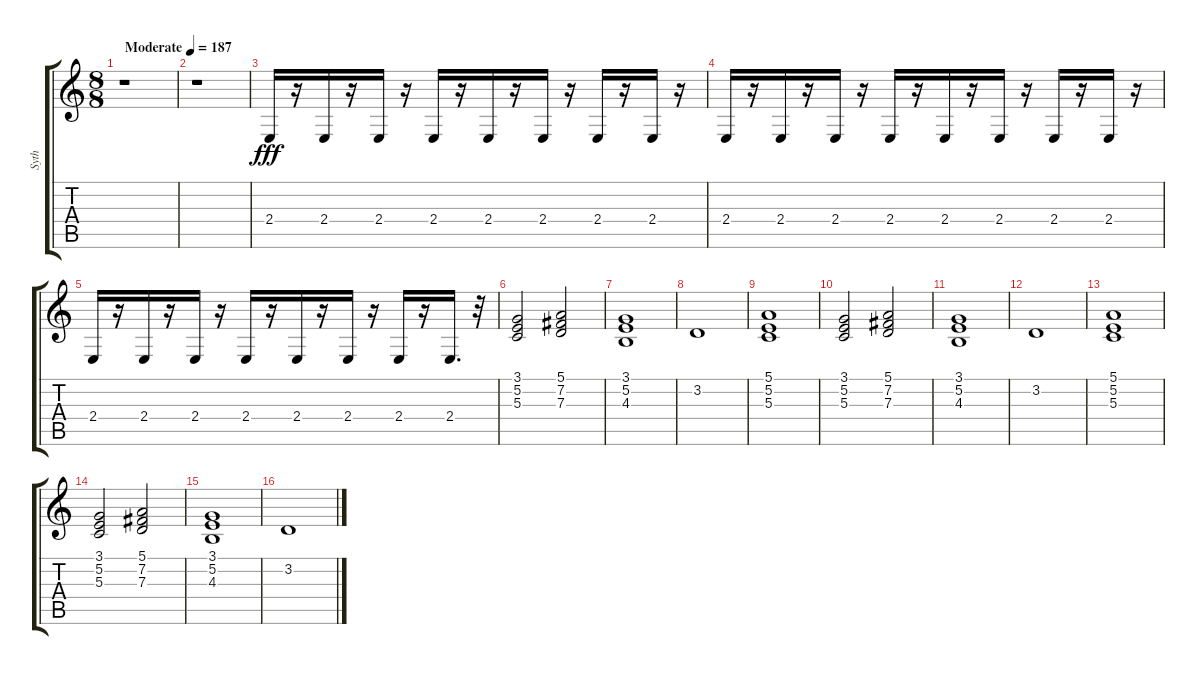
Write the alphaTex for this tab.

\track ("Syth" "Syth") {instrument pad2warm}
\staff {score tabs}
\tuning (E4 B3 G3 D3 A2 E2) {hide}
\ts (8 8)
\tempo (187 "Moderate")
\clef g2
\ks c
r.1{dy fff instrument pad2warm} |
r.1 |
2.4.16{volume 11 balance 7 instrument lead4chiff} r.16 2.4.16 r.16 2.4.16 r.16 2.4.16 r.16 2.4.16 r.16 2.4.16 r.16 2.4.16 r.16 2.4.16 r.16 |
2.4.16 r.16 2.4.16 r.16 2.4.16 r.16 2.4.16 r.16 2.4.16 r.16 2.4.16 r.16 2.4.16 r.16 2.4.16 r.16 |
2.4.16 r.16 2.4.16 r.16 2.4.16 r.16 2.4.16 r.16 2.4.16 r.16 2.4.16 r.16 2.4.16 r.16 2.4.16{d} r.32 |
(3.1 5.2 5.3).2{volume 9 balance 10 instrument pad2warm} (5.1 7.2 7.3).2 |
(3.1 5.2 4.3).1 |
3.2.1 |
(5.1 5.2 5.3).1 |
(3.1 5.2 5.3).2 (5.1 7.2 7.3).2 |
(3.1 5.2 4.3).1 |
3.2.1 |
(5.1 5.2 5.3).1 |
(3.1 5.2 5.3).2 (5.1 7.2 7.3).2 |
(3.1 5.2 4.3).1 |
3.2.1
